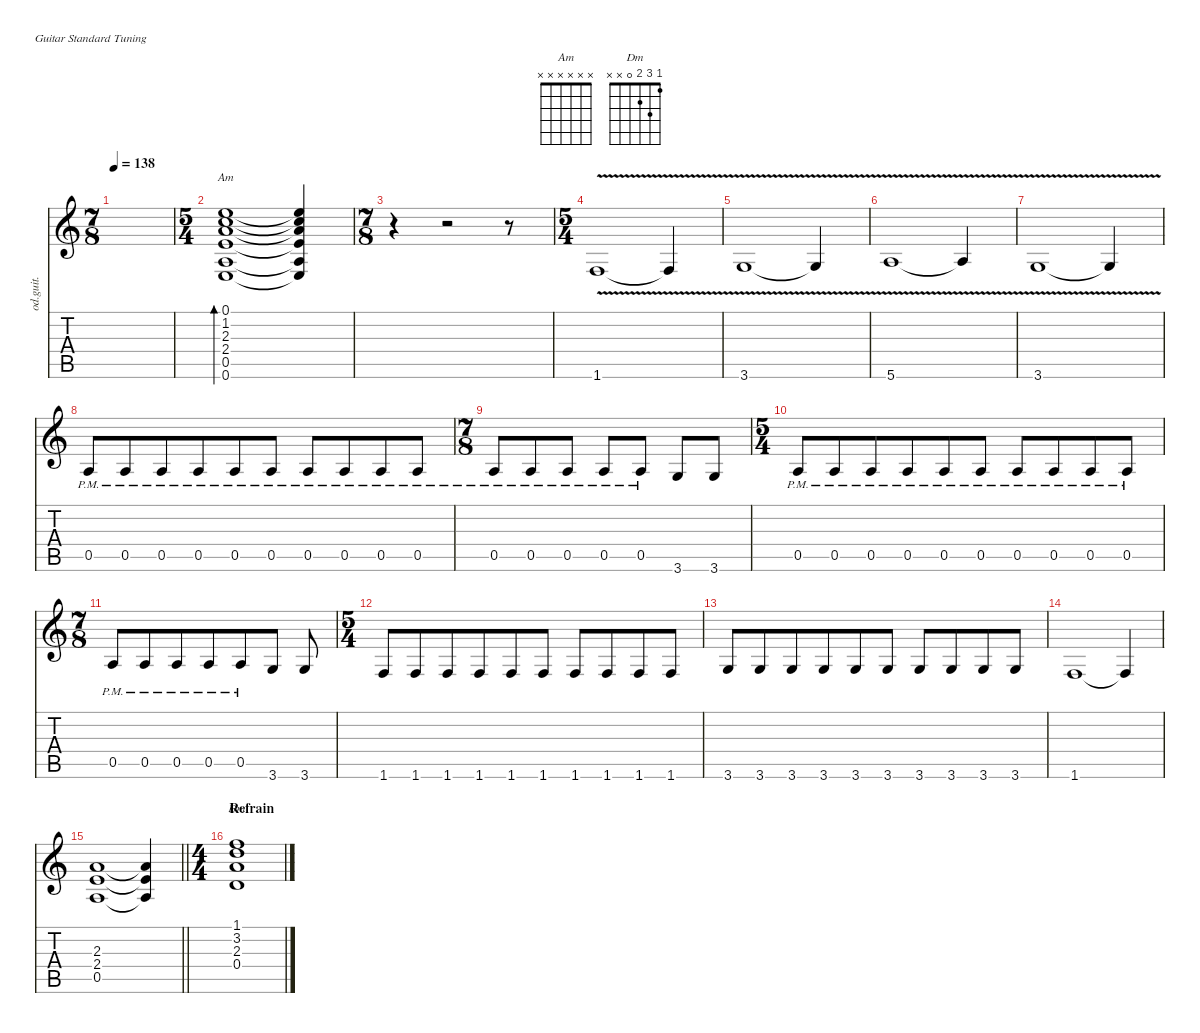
\defaultSystemsLayout 4
\hideDynamics
\bracketExtendMode nobrackets
\track ("Hichem" "od.guit.") {mute instrument overdrivenguitar}
\staff {score tabs}
\tuning (E4 B3 G3 D3 A2 E2)
\chord ("Am" x x x x x x)
\chord ("Dm" 1 3 2 0 x x)
\ts (7 8)
\beaming (8 3 2 2)
\tempo 138
\clef g2
\ks aminor
|
\ts (5 4)
\beaming (8 6 4)
(0.1 1.2 2.3 2.4 0.5 0.6).1{bd 480 ch "Am" beam Up} (0.1{t} 1.2{t} 2.3{t} 2.4{t} 0.5{t} 0.6{t}).4{beam Up} |
\ts (7 8)
\beaming (8 6 4)
r.4{beam Down} r.2{beam Down} r.8{beam Down} |
\ts (5 4)
\beaming (8 6 4)
1.6{v}.1{instrument overdrivenguitar beam Up} 1.6{v t}.4{beam Up} |
3.6{v}.1{beam Up} 3.6{v t}.4{beam Up} |
5.6{v}.1{beam Up} 5.6{v t}.4{beam Up} |
3.6{v}.1{beam Up} 3.6{v t}.4{beam Up} |
0.5{pm}.8{beam Up} 0.5{pm}.8{dy mf beam Up} 0.5{pm}.8{beam Up} 0.5{pm}.8{beam Up} 0.5{pm}.8{beam Up} 0.5{pm}.8{dy f beam Up} 0.5{pm}.8{dy mf beam Up} 0.5{pm}.8{beam Up} 0.5{pm}.8{beam Up} 0.5{pm}.8{beam Up} |
\ts (7 8)
\beaming (8 3 2 2)
0.5{pm}.8{beam Up} 0.5{pm}.8{dy mp beam Up} 0.5{pm}.8{beam Up} 0.5{pm}.8{beam Up} 0.5{pm}.8{beam Up} 3.6.8{beam Up} 3.6.8{beam Up} |
\ts (5 4)
\beaming (8 6 4)
0.5{pm}.8{dy f beam Up} 0.5{pm}.8{dy mf beam Up} 0.5{pm}.8{beam Up} 0.5{pm}.8{beam Up} 0.5{pm}.8{beam Up} 0.5{pm}.8{dy f beam Up} 0.5{pm}.8{dy mf beam Up} 0.5{pm}.8{beam Up} 0.5{pm}.8{beam Up} 0.5{pm}.8{beam Up} |
\ts (7 8)
\beaming (8 6 4)
0.5{pm}.8{beam Up} 0.5{pm}.8{dy mp beam Up} 0.5{pm}.8{beam Up} 0.5{pm}.8{beam Up} 0.5{pm}.8{beam Up} 3.6.8{beam Up} 3.6.8{beam Up} |
\ts (5 4)
\beaming (8 6 4)
1.6.8{dy f beam Up} 1.6.8{dy mp beam Up} 1.6.8{beam Up} 1.6.8{beam Up} 1.6.8{dy mf beam Up} 1.6.8{dy f beam Up} 1.6.8{dy mf beam Up} 1.6.8{beam Up} 1.6.8{beam Up} 1.6.8{beam Up} |
3.6.8{dy f beam Up} 3.6.8{dy mf beam Up} 3.6.8{beam Up} 3.6.8{beam Up} 3.6.8{beam Up} 3.6.8{dy f beam Up} 3.6.8{dy mf beam Up} 3.6.8{beam Up} 3.6.8{beam Up} 3.6.8{beam Up} |
1.6.1{dy f beam Up} 1.6{t}.4{beam Up} |
\barLineRight lightlight
(0.5 2.4 2.3).1{beam Up} (0.5{t} 2.4{t} 2.3{t}).4{beam Up} |
\ts (4 4)
\beaming (8 2 2 2 2)
\section ("" "Refrain")
(1.1 3.2 2.3 0.4).1{ch "Dm" dy mp beam Up}
